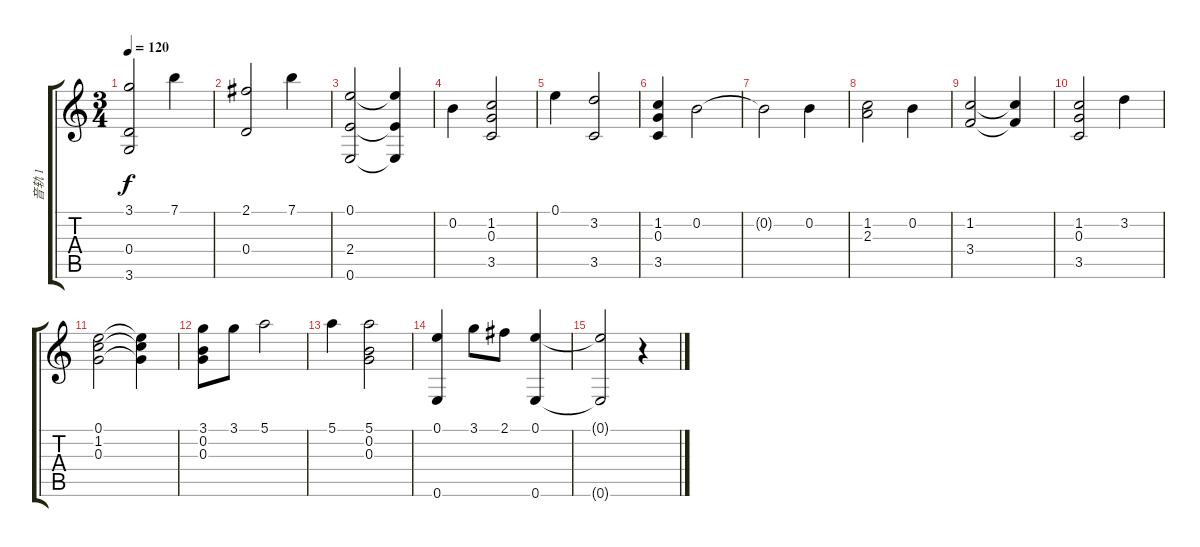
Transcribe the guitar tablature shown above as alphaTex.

\track ("音轨 1" "音轨 1") {instrument acousticguitarsteel}
\staff {score tabs}
\tuning (E4 B3 G3 D3 A2 E2) {hide}
\ts (3 4)
\tempo 120
\clef g2
\ks c
(3.1 0.4 3.6).2{dy f} 7.1.4 |
(2.1 0.4).2 7.1.4 |
(0.1 2.4 0.6).2 (0.1{t} 2.4{t} 0.6{t}).4 |
0.2.4 (1.2 0.3 3.5).2 |
0.1.4 (3.2 3.5).2 |
(1.2 0.3 3.5).4 0.2.2 |
0.2{t}.2 0.2.4 |
(1.2 2.3).2 0.2.4 |
(1.2 3.4).2 (1.2{t} 3.4{t}).4 |
(1.2 0.3 3.5).2 3.2.4 |
(0.1 1.2 0.3).2 (0.1{t} 1.2{t} 0.3{t}).4 |
(3.1 0.2 0.3).8 3.1.8 5.1.2 |
5.1.4 (5.1 0.2 0.3).2 |
(0.1 0.6).4 3.1.8 2.1.8 (0.1 0.6).4 |
(0.1{t} 0.6{t}).2 r.4
